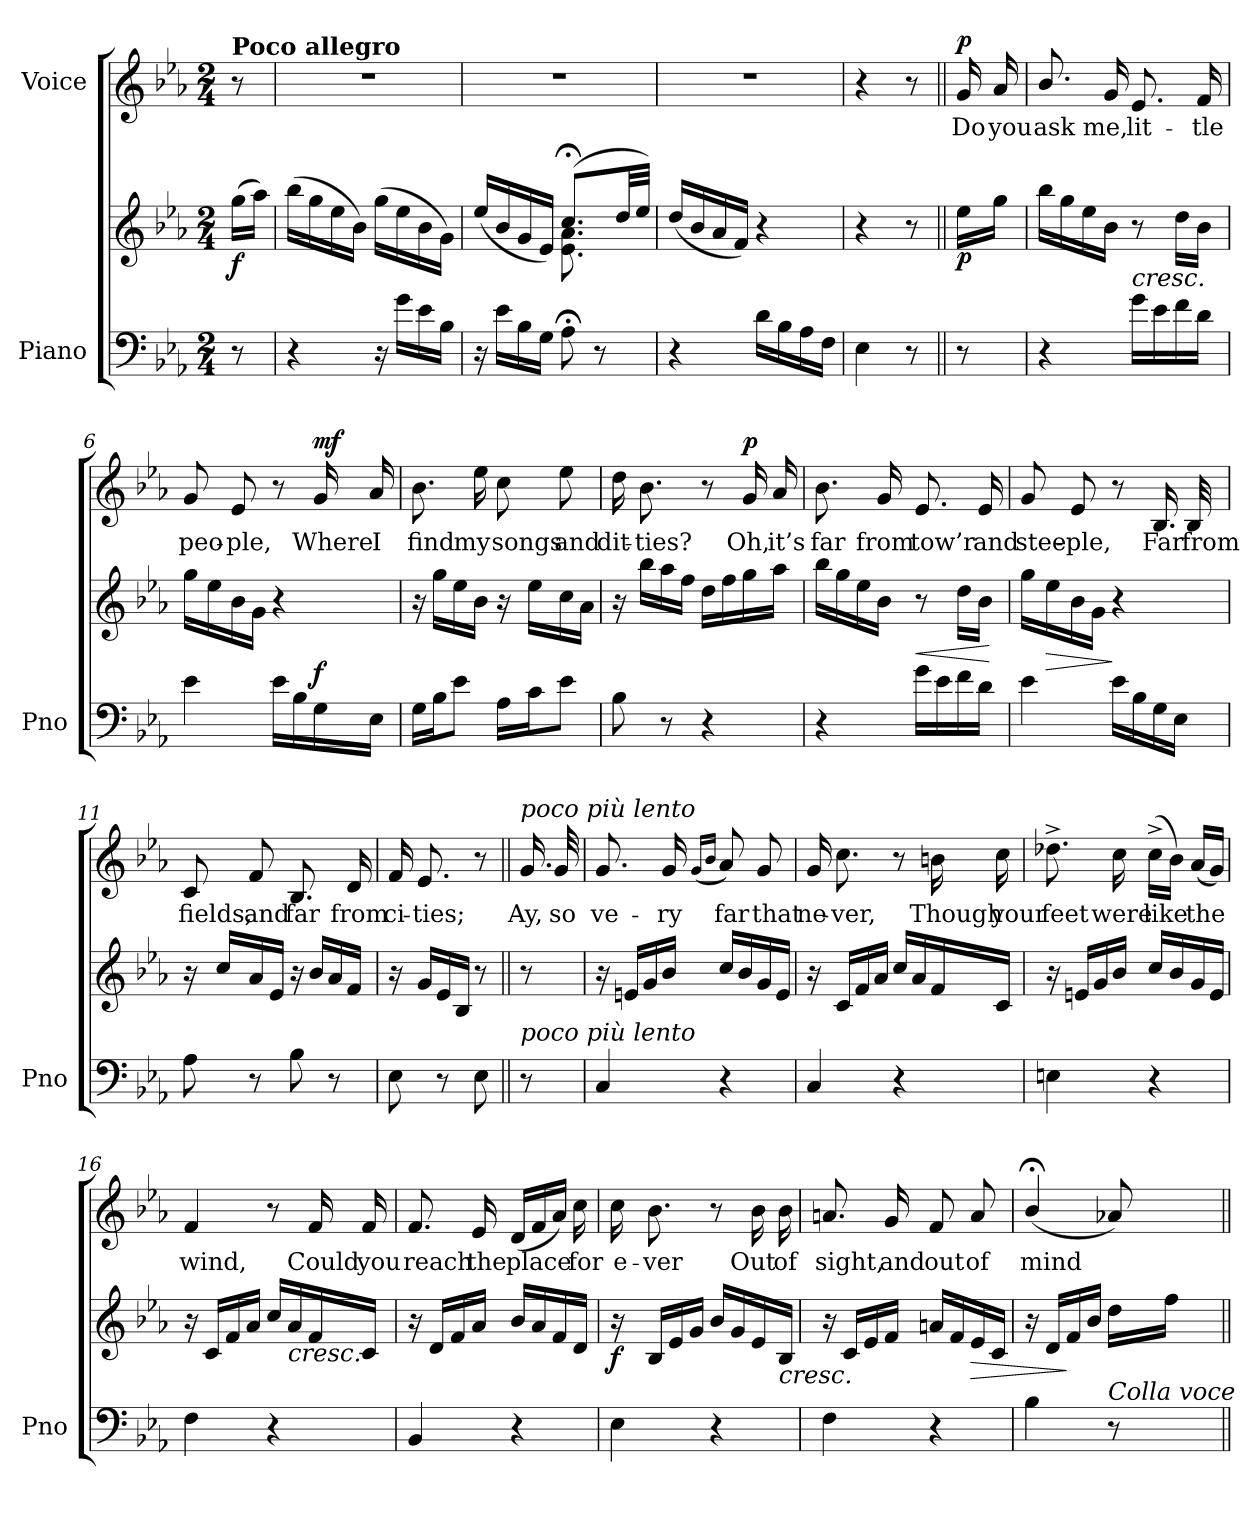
**kern	**kern	**dynam	**kern	**text	**dynam
*part2	*part2	*part2	*part1	*part1	*part1
*staff3	*staff2	*staff2/3	*staff1	*staff1	*staff1
*I"Piano	*	*	*I"Voice	*	*
*I'Pno	*	*	*	*	*
*clefF4	*clefG2	*	*clefG2	*	*
*k[b-e-a-]	*k[b-e-a-]	*	*k[b-e-a-]	*	*
*M2/4	*M2/4	*	*M2/4	*	*
=	=	=	=	=	=
!	!	!	!LO:TX:a:B:t=Poco allegro	!	!
!	!	!LO:DY:b	!	!	!
8r	(>16gg\LL	f	8r	.	.
.	16aa-\JJ)	.	.	.	.
=1	=1	=1	=1	=1	=1
4r	(>16bb-\LL	.	2r	.	.
.	16gg\	.	.	.	.
.	16ee-\	.	.	.	.
.	16b-\JJ)	.	.	.	.
16r	(>16gg\LL	.	.	.	.
16g\LL	16ee-\	.	.	.	.
16e-\	16b-\	.	.	.	.
16B-\JJ	16g\JJ)	.	.	.	.
=2	=2	=2	=2	=2	=2
*	*^	*	*	*	*
16r	(<16ee-/LL	4rgyy	.	2r	.	.
16e-\LL	16b-/	.	.	.	.	.
16B-\	16g/	.	.	.	.	.
16G\JJ	16e-/JJ)	.	.	.	.	.
8A-;\	(>8.cc;</L	8.e-\ 8.a-\	.	.	.	.
8r	.	.	.	.	.	.
.	32dd/LL	16ryy	.	.	.	.
.	32ee-/JJJ)	.	.	.	.	.
*	*v	*v	*	*	*	*
=3	=3	=3	=3	=3	=3
4r	(<16dd/LL	.	2r	.	.
.	16b-/	.	.	.	.
.	16a-/	.	.	.	.
.	16f/JJ)	.	.	.	.
16d\LL	4r	.	.	.	.
16B-\	.	.	.	.	.
16A-\	.	.	.	.	.
16F\JJ	.	.	.	.	.
=4	=4	=4	=4	=4	=4
4E-\	4r	.	4r	.	.
8r	8r	.	8r	.	.
!!LO:LB:g=z
=4X1||	=4X1||	=4X1||	=4X1||	=4X1||	=4X1||
!	!	!LO:DY:b	!	!LO:LY:b	!LO:DY:a
8r	16ee-\LL	p	16g/	Do	p
!	!	!	!	!LO:LY:b	!
.	16gg\JJ	.	16a-/	you	.
=5	=5	=5	=5	=5	=5
!	!	!	!	!LO:LY:b	!
4r	16bb-\LL	.	8.b-/	ask	.
.	16gg\	.	.	.	.
.	16ee-\	.	.	.	.
!	!	!	!	!LO:LY:b	!
.	16b-\JJ	.	16g/	me,	.
!	!LO:TX:b:i:t=cresc.	!	!	!	!
!	!	!	!	!LO:LY:b	!
16g\LL	8r	.	8.e-/	lit-	.
16e-\	.	.	.	.	.
16f\	16dd\LL	.	.	.	.
!	!	!	!	!LO:LY:b	!
16d\JJ	16b-\JJ	.	16f/	-tle	.
=6	=6	=6	=6	=6	=6
!	!	!	!	!LO:LY:b	!
4e-\	16gg\LL	.	8g/	peo-	.
.	16ee-\	.	.	.	.
!	!	!	!	!LO:LY:b	!
.	16b-\	.	8e-/	-ple,	.
.	16g\JJ	.	.	.	.
16e-\LL	4r	.	8r	.	.
16B-\	.	.	.	.	.
!	!	!LO:DY:a=2	!	!LO:LY:b	!LO:DY:a
16G\	.	f	16g/	Where	mf
!	!	!	!	!LO:LY:b	!
16E-\JJ	.	.	16a-/	I	.
=7	=7	=7	=7	=7	=7
!	!	!	!	!LO:LY:b	!
16G\LL	16r	.	8.b-\	find	.
16B-\J	16gg\LL	.	.	.	.
8e-\J	16ee-\	.	.	.	.
!	!	!	!	!LO:LY:b	!
.	16b-\JJ	.	16ee-\	my	.
!	!	!	!	!LO:LY:b	!
16A-\LL	16r	.	8cc\	songs	.
16c\J	16ee-\LL	.	.	.	.
!	!	!	!	!LO:LY:b	!
8e-\J	16cc\	.	8ee-\	and	.
.	16a-\JJ	.	.	.	.
!!LO:LB:g=z
=8	=8	=8	=8	=8	=8
!	!	!	!	!LO:LY:b	!
8B-\	16r	.	16dd\	dit-	.
!	!	!	!	!LO:LY:b	!
.	16bb-\LL	.	8.b-\	-ties?	.
8r	16aa-\	.	.	.	.
.	16ff\JJ	.	.	.	.
4r	16dd\LL	.	8r	.	.
.	16ff\	.	.	.	.
!	!	!	!	!LO:LY:b	!LO:DY:a
.	16gg\	.	16g/	Oh,	p
!	!	!	!	!LO:LY:b	!
.	16aa-\JJ	.	16a-/	it’s	.
=9	=9	=9	=9	=9	=9
!	!	!	!	!LO:LY:b	!
4r	16bb-\LL	.	8.b-\	far	.
.	16gg\	.	.	.	.
.	16ee-\	.	.	.	.
!	!	!	!	!LO:LY:b	!
.	16b-\JJ	.	16g/	from	.
!	!	!LO:HP:b	!	!LO:LY:b	!
16g\LL	8r	<	8.e-/	tow’r	.
16e-\	.	.	.	.	.
16f\	16dd\LL	.	.	.	.
!	!	!	!	!LO:LY:b	!
16d\JJ	16b-\JJ	.	16e-/	and	.
.	.	[	.	.	.
=10	=10	=10	=10	=10	=10
!	!	!	!	!LO:LY:b	!
4e-\	16gg\LL	.	8g/	stee-	.
!	!	!LO:HP:b	!	!	!
.	16ee-\	>	.	.	.
!	!	!	!	!LO:LY:b	!
.	16b-\	.	8e-/	-ple,	.
.	16g\JJ	.	.	.	.
16e-\LL	4r	]	8r	.	.
16B-\	.	.	.	.	.
!	!	!	!	!LO:LY:b	!
16G\	.	.	16.B-/	Far	.
16E-\JJ	.	.	.	.	.
!	!	!	!	!LO:LY:b	!
.	.	.	32B-/	from	.
!!LO:LB:g=z
=11	=11	=11	=11	=11	=11
!	!	!	!	!LO:LY:b	!
8A-\	16r	.	8c/	fields,	.
.	16cc/LL	.	.	.	.
!	!	!	!	!LO:LY:b	!
8r	16a-/	.	8f/	and	.
.	16e-/JJ	.	.	.	.
!	!	!	!	!LO:LY:b	!
8B-\	16r	.	8.B-/	far	.
.	16b-/LL	.	.	.	.
8r	16a-/	.	.	.	.
!	!	!	!	!LO:LY:b	!
.	16f/JJ	.	16d/	from	.
=12	=12	=12	=12	=12	=12
!	!	!	!	!LO:LY:b	!
8E-\	16r	.	16f/	ci-	.
!	!	!	!	!LO:LY:b	!
.	16g/LL	.	8.e-/	-ties;	.
8r	16e-/	.	.	.	.
.	16B-/JJ	.	.	.	.
8E-\	8r	.	8r	.	.
=12X2||	=12X2||	=12X2||	=12X2||	=12X2||	=12X2||
*	*	*	*MM100	*	*
!	!	!	!LO:TX:a:i:t=poco più lento	!	!
!LO:TX:a:i:t=poco più lento	!	!	!	!	!
!	!	!	!	!LO:LY:b	!
8r	8r	.	16.g/	Ay,	.
!	!	!	!	!LO:LY:b	!
.	.	.	32g/	so	.
=13	=13	=13	=13	=13	=13
!	!	!	!	!LO:LY:b	!
4C/	16r	.	8.g/	ve-	.
.	16en/LL	.	.	.	.
.	16g/	.	.	.	.
!	!	!	!	!LO:LY:b	!
.	16b-/JJ	.	16g/	-ry	.
.	.	.	(<16qg/LL	.	.
.	.	.	16qb-/JJ	.	.
!	!	!	!	!LO:LY:b	!
4r	16cc/LL	.	8a-/)	far	.
.	16b-/	.	.	.	.
!	!	!	!	!LO:LY:b	!
.	16g/	.	8g/	that	.
.	16e/JJ	.	.	.	.
!!LO:PB:g=z
=14	=14	=14	=14	=14	=14
!	!	!	!	!LO:LY:b	!
4C/	16r	.	16g/	ne-	.
!	!	!	!	!LO:LY:b	!
.	16c/LL	.	8.cc\	-ver,	.
.	16f/	.	.	.	.
.	16a-/JJ	.	.	.	.
4r	16cc/LL	.	8r	.	.
.	16a-/	.	.	.	.
!	!	!	!	!LO:LY:b	!
.	16f/	.	16bn\	Though	.
!	!	!	!	!LO:LY:b	!
.	16c/JJ	.	16cc\	your	.
=15	=15	=15	=15	=15	=15
!	!	!	!	!LO:LY:b	!
4En\	16r	.	8.dd-X^\	feet	.
.	16en/LL	.	.	.	.
.	16g/	.	.	.	.
!	!	!	!	!LO:LY:b	!
.	16b-/JJ	.	16cc\	were	.
!	!	!	!	!LO:LY:b	!
4r	16cc/LL	.	(>16cc^\LL	like	.
.	16b-/	.	16b-\JJ)	.	.
!	!	!	!	!LO:LY:b	!
.	16g/	.	(<16a-/LL	the	.
.	16e/JJ	.	16g/JJ)	.	.
=16	=16	=16	=16	=16	=16
!	!	!	!	!LO:LY:b	!
4F\	16r	.	4f/	wind,	.
.	16c/LL	.	.	.	.
.	16f/	.	.	.	.
.	16a-/JJ	.	.	.	.
4r	16cc/LL	.	8r	.	.
!	!LO:TX:b:i:t=cresc.	!	!	!	!
.	16a-/	.	.	.	.
!	!	!	!	!LO:LY:b	!
.	16f/	.	16f/	Could	.
!	!	!	!	!LO:LY:b	!
.	16c/JJ	.	16f/	you	.
=17	=17	=17	=17	=17	=17
!	!	!	!	!LO:LY:b	!
4BB-/	16r	.	8.f/	reach	.
.	16d/LL	.	.	.	.
.	16f/	.	.	.	.
!	!	!	!	!LO:LY:b	!
.	16a-/JJ	.	16e-/	the	.
!	!	!	!	!LO:LY:b	!
4r	16b-/LL	.	(<16d/LL	place	.
.	16a-/	.	16f/	.	.
.	16f/	.	16a-/JJ)	.	.
!	!	!	!	!LO:LY:b	!
.	16d/JJ	.	16cc\	for	.
!!LO:LB:g=z
=18	=18	=18	=18	=18	=18
!	!	!LO:DY:b	!	!LO:LY:b	!
4E-\	16r	f	16cc\	e-	.
!	!	!	!	!LO:LY:b	!
.	16B-/LL	.	8.b-\	-ver	.
.	16e-/	.	.	.	.
.	16g/JJ	.	.	.	.
4r	16b-/LL	.	8r	.	.
.	16g/	.	.	.	.
!	!	!	!	!LO:LY:b	!
.	16e-/	.	16b-\	Out	.
!	!LO:TX:b:i:t=cresc.	!	!	!	!
!	!	!	!	!LO:LY:b	!
.	16B-/JJ	.	16b-\	of	.
=19	=19	=19	=19	=19	=19
!	!	!	!	!LO:LY:b	!
4F\	16r	.	8.an/	sight,	.
.	16c/LL	.	.	.	.
.	16e-/	.	.	.	.
!	!	!	!	!LO:LY:b	!
.	16f/JJ	.	16g/	and	.
!	!	!	!	!LO:LY:b	!
4r	16an/LL	.	8f/	out	.
.	16f/	.	.	.	.
!	!	!LO:HP:b	!	!LO:LY:b	!
.	16e-/	>	8a/	of	.
.	16c/JJ	.	.	.	.
=20	=20	=20	=20	=20	=20
!	!	!	!	!LO:LY:b	!
4B-\	16r	.	(<4b-;</	mind	.
.	16d/LL	.	.	.	.
.	16f/	]	.	.	.
.	16b-/JJ	.	.	.	.
!LO:TX:a:i:t=Colla voce	!	!	!	!	!
8r	16dd\LL	.	8a-X/)	.	.
.	16ff\JJ	.	.	.	.
=||	=||	=||	=||	=||	=||
*-	*-	*-	*-	*-	*-
